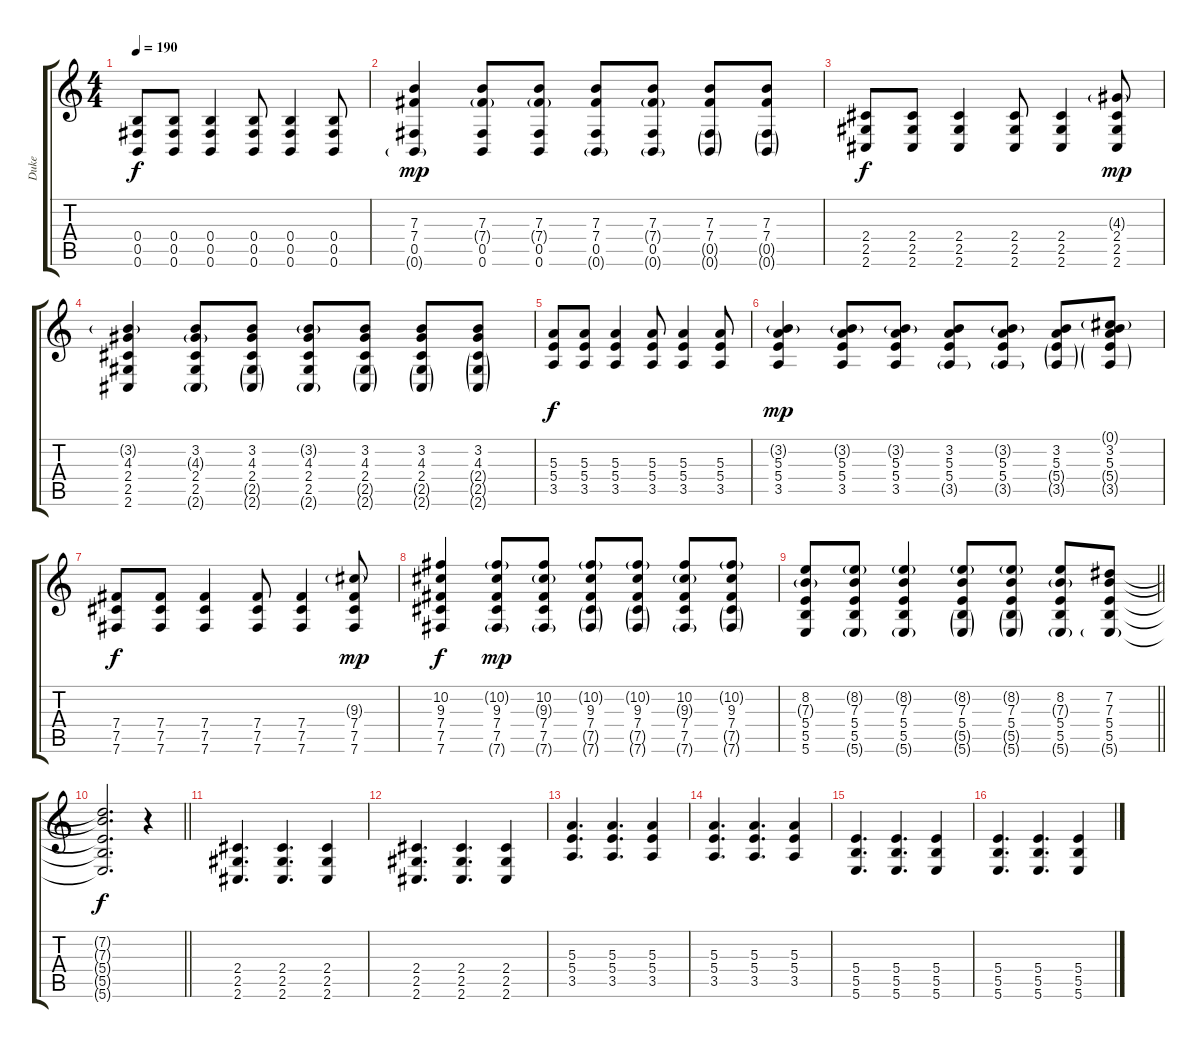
\track ("Duke" "Duke") {instrument distortionguitar}
\staff {score tabs}
\tuning (Db4 Ab3 E3 B2 Gb2 B1) {hide}
\ts (4 4)
\tempo 190
\clef g2
\ks c
(0.4 0.5 0.6).8{dy f} (0.4 0.5 0.6).8 (0.4 0.5 0.6).4 (0.4 0.5 0.6).8 (0.4 0.5 0.6).4 (0.4 0.5 0.6).8 |
(7.3 7.4 0.5 0.6{g}).4{dy mp} (7.3 7.4{g} 0.5 0.6).8 (7.3 7.4{g} 0.5 0.6).8 (7.3 7.4 0.5 0.6{g}).8 (7.3 7.4{g} 0.5 0.6{g}).8 (7.3 7.4 0.5{g} 0.6{g}).8 (7.3 7.4 0.5{g} 0.6{g}).8 |
(2.4 2.5 2.6).8{dy f} (2.4 2.5 2.6).8 (2.4 2.5 2.6).4 (2.4 2.5 2.6).8 (2.4 2.5 2.6).4 (4.3{g} 2.4 2.5 2.6).8{dy mp} |
(3.2{g} 4.3 2.4 2.5 2.6).4 (3.2 4.3{g} 2.4 2.5 2.6{g}).8 (3.2 4.3 2.4 2.5{g} 2.6{g}).8 (3.2{g} 4.3 2.4 2.5 2.6{g}).8 (3.2 4.3 2.4 2.5{g} 2.6{g}).8 (3.2 4.3 2.4 2.5{g} 2.6{g}).8 (3.2 4.3 2.4{g} 2.5{g} 2.6{g}).8 |
(5.3 5.4 3.5).8{dy f} (5.3 5.4 3.5).8 (5.3 5.4 3.5).4 (5.3 5.4 3.5).8 (5.3 5.4 3.5).4 (5.3 5.4 3.5).8 |
(3.2{g} 5.3 5.4 3.5).4{dy mp} (3.2{g} 5.3 5.4 3.5).8 (3.2{g} 5.3 5.4 3.5).8 (3.2 5.3 5.4 3.5{g}).8 (3.2{g} 5.3 5.4 3.5{g}).8 (3.2 5.3 5.4{g} 3.5{g}).8 (0.1{g} 3.2 5.3 5.4{g} 3.5{g}).8 |
(7.4 7.5 7.6).8{dy f} (7.4 7.5 7.6).8 (7.4 7.5 7.6).4 (7.4 7.5 7.6).8 (7.4 7.5 7.6).4 (9.3{g} 7.4 7.5 7.6).8{dy mp} |
(10.2 9.3 7.4 7.5 7.6).4{dy f} (10.2{g} 9.3 7.4 7.5 7.6{g}).8{dy mp} (10.2 9.3{g} 7.4 7.5 7.6{g}).8 (10.2{g} 9.3 7.4 7.5{g} 7.6{g}).8 (10.2{g} 9.3 7.4 7.5{g} 7.6{g}).8 (10.2 9.3{g} 7.4 7.5 7.6{g}).8 (10.2{g} 9.3 7.4 7.5{g} 7.6{g}).8 |
\barLineRight lightlight
(8.2 7.3{g} 5.4 5.5 5.6).8 (8.2{g} 7.3 5.4 5.5 5.6{g}).8 (8.2{g} 7.3 5.4 5.5 5.6{g}).4 (8.2{g} 7.3 5.4 5.5{g} 5.6{g}).8 (8.2{g} 7.3 5.4 5.5{g} 5.6{g}).8 (8.2 7.3{g} 5.4 5.5 5.6{g}).8 (7.2 7.3 5.4 5.5 5.6{g}).8 |
\barLineRight lightlight
(7.2{t} 7.3{t} 5.4{t} 5.5{t} 5.6{t}).2{d dy f} r.4 |
(2.4 2.5 2.6).4{d} (2.4 2.5 2.6).4{d} (2.4 2.5 2.6).4 |
(2.4 2.5 2.6).4{d} (2.4 2.5 2.6).4{d} (2.4 2.5 2.6).4 |
(5.3 5.4 3.5).4{d} (5.3 5.4 3.5).4{d} (5.3 5.4 3.5).4 |
(5.3 5.4 3.5).4{d} (5.3 5.4 3.5).4{d} (5.3 5.4 3.5).4 |
(5.4 5.5 5.6).4{d} (5.4 5.5 5.6).4{d} (5.4 5.5 5.6).4 |
(5.4 5.5 5.6).4{d} (5.4 5.5 5.6).4{d} (5.4 5.5 5.6).4
